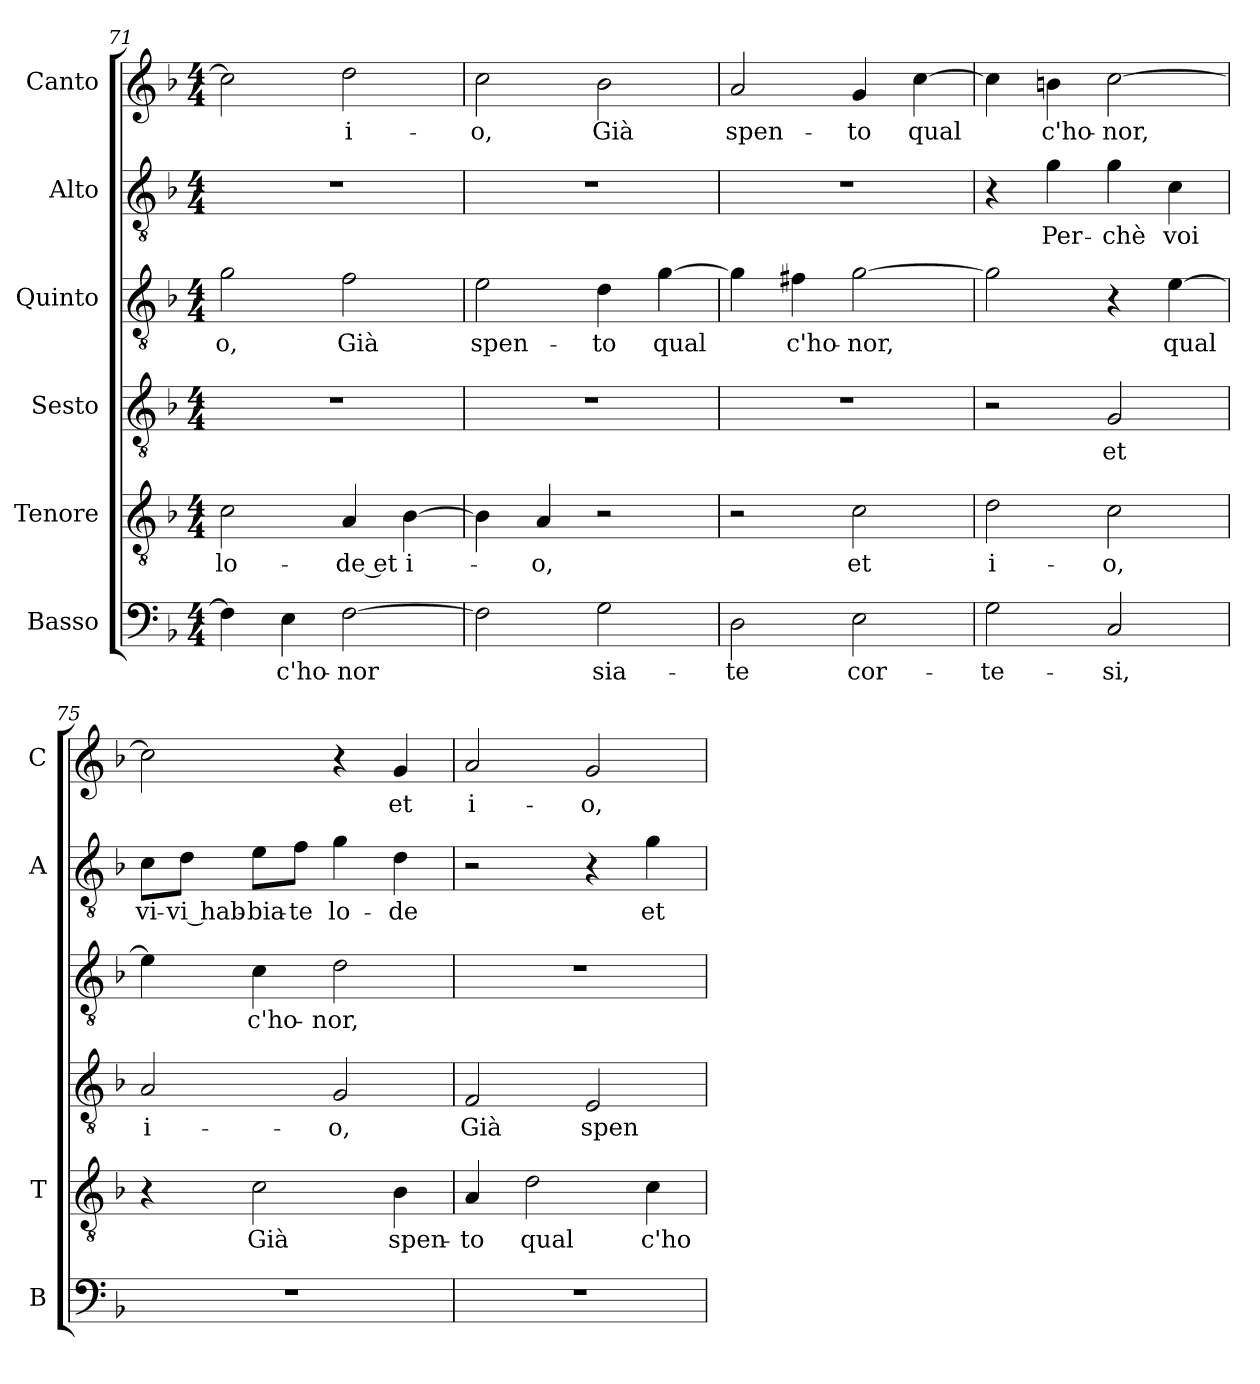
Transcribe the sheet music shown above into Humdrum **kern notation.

**kern	**text	**kern	**text	**kern	**text	**kern	**text	**kern	**text	**kern	**text
*part6	*part6	*part5	*part5	*part4	*part4	*part3	*part3	*part2	*part2	*part1	*part1
*staff6	*staff6	*staff5	*staff5	*staff4	*staff4	*staff3	*staff3	*staff2	*staff2	*staff1	*staff1
*I"Basso	*	*I"Tenore	*	*I"Sesto	*	*I"Quinto	*	*I"Alto	*	*I"Canto	*
*I'B	*	*I'T	*	*	*	*	*	*I'A	*	*I'C	*
*clefF4	*	*clefGv2	*	*clefGv2	*	*clefGv2	*	*clefGv2	*	*clefG2	*
*k[b-]	*	*k[b-]	*	*k[b-]	*	*k[b-]	*	*k[b-]	*	*k[b-]	*
*F:	*	*F:	*	*F:	*	*F:	*	*F:	*	*F:	*
*M4/4	*	*M4/4	*	*M4/4	*	*M4/4	*	*M4/4	*	*M4/4	*
=71	=71	=71	=71	=71	=71	=71	=71	=71	=71	=71	=71
!	!	!	!LO:LY:b	!	!	!	!	!	!	!	!
!	!	!	!	!	!	!	!LO:LY:b	!	!	!	!
4F\]	.	2c\	lo-	1r	.	2g\	-o,	1r	.	2cc\]	.
!	!LO:LY:b	!	!	!	!	!	!	!	!	!	!
4E\	c'ho-	.	.	.	.	.	.	.	.	.	.
!	!LO:LY:b	!	!	!	!	!	!	!	!	!	!
!	!	!	!LO:LY:b	!	!	!	!	!	!	!	!
!	!	!	!	!	!	!	!LO:LY:b	!	!	!	!
!	!	!	!	!	!	!	!	!	!	!	!LO:LY:b
[2F\	-nor	4A/	-de et	.	.	2f\	Già	.	.	2dd\	i-
!	!	!	!LO:LY:b	!	!	!	!	!	!	!	!
.	.	[4B-\	i-	.	.	.	.	.	.	.	.
=72	=72	=72	=72	=72	=72	=72	=72	=72	=72	=72	=72
!	!	!	!	!	!	!	!LO:LY:b	!	!	!	!
!	!	!	!	!	!	!	!	!	!	!	!LO:LY:b
2F\]	.	4B-\]	.	1r	.	2e\	spen-	1r	.	2cc\	-o,
!	!	!	!LO:LY:b	!	!	!	!	!	!	!	!
.	.	4A/	-o,	.	.	.	.	.	.	.	.
!	!LO:LY:b	!	!	!	!	!	!	!	!	!	!
!	!	!	!	!	!	!	!LO:LY:b	!	!	!	!
!	!	!	!	!	!	!	!	!	!	!	!LO:LY:b
2G\	sia-	2r	.	.	.	4d\	-to	.	.	2b-\	Già
!	!	!	!	!	!	!	!LO:LY:b	!	!	!	!
.	.	.	.	.	.	[4g\	qual	.	.	.	.
=73	=73	=73	=73	=73	=73	=73	=73	=73	=73	=73	=73
!	!LO:LY:b	!	!	!	!	!	!	!	!	!	!
!	!	!	!	!	!	!	!	!	!	!	!LO:LY:b
2D\	-te	2r	.	1r	.	4g\]	.	1r	.	2a/	spen-
!	!	!	!	!	!	!	!LO:LY:b	!	!	!	!
.	.	.	.	.	.	4f#X\	c'ho-	.	.	.	.
!	!LO:LY:b	!	!	!	!	!	!	!	!	!	!
!	!	!	!LO:LY:b	!	!	!	!	!	!	!	!
!	!	!	!	!	!	!	!LO:LY:b	!	!	!	!
!	!	!	!	!	!	!	!	!	!	!	!LO:LY:b
2E\	cor-	2c\	et	.	.	[2g\	-nor,	.	.	4g/	-to
!	!	!	!	!	!	!	!	!	!	!	!LO:LY:b
.	.	.	.	.	.	.	.	.	.	[4cc\	qual
!!LO:PB:g=z
=74	=74	=74	=74	=74	=74	=74	=74	=74	=74	=74	=74
!	!LO:LY:b	!	!	!	!	!	!	!	!	!	!
!	!	!	!LO:LY:b	!	!	!	!	!	!	!	!
2G\	-te-	2d\	i-	2r	.	2g\]	.	4r	.	4cc\]	.
!	!	!	!	!	!	!	!	!	!LO:LY:b	!	!
!	!	!	!	!	!	!	!	!	!	!	!LO:LY:b
.	.	.	.	.	.	.	.	4g\	Per-	4bn\	c'ho-
!	!LO:LY:b	!	!	!	!	!	!	!	!	!	!
!	!	!	!LO:LY:b	!	!	!	!	!	!	!	!
!	!	!	!	!	!LO:LY:b	!	!	!	!	!	!
!	!	!	!	!	!	!	!	!	!LO:LY:b	!	!
!	!	!	!	!	!	!	!	!	!	!	!LO:LY:b
2C/	-si,	2c\	-o,	2G/	et	4r	.	4g\	-chè	[2cc\	-nor,
!	!	!	!	!	!	!	!LO:LY:b	!	!	!	!
!	!	!	!	!	!	!	!	!	!LO:LY:b	!	!
.	.	.	.	.	.	[4e\	qual	4c\	voi	.	.
=75	=75	=75	=75	=75	=75	=75	=75	=75	=75	=75	=75
!	!	!	!	!	!LO:LY:b	!	!	!	!	!	!
!	!	!	!	!	!	!	!	!	!LO:LY:b	!	!
1r	.	4r	.	2A/	i-	4e\]	.	8c\L	vi-	2cc\]	.
!	!	!	!	!	!	!	!	!	!LO:LY:b	!	!
.	.	.	.	.	.	.	.	8d\J	-vi hab-	.	.
!	!	!	!LO:LY:b	!	!	!	!	!	!	!	!
!	!	!	!	!	!	!	!LO:LY:b	!	!	!	!
!	!	!	!	!	!	!	!	!	!LO:LY:b	!	!
.	.	2c\	Già	.	.	4c\	c'ho-	8e\L	-bia-	.	.
!	!	!	!	!	!	!	!	!	!LO:LY:b	!	!
.	.	.	.	.	.	.	.	8f\J	-te	.	.
!	!	!	!	!	!LO:LY:b	!	!	!	!	!	!
!	!	!	!	!	!	!	!LO:LY:b	!	!	!	!
!	!	!	!	!	!	!	!	!	!LO:LY:b	!	!
.	.	.	.	2G/	-o,	2d\	-nor,	4g\	lo-	4r	.
!	!	!	!LO:LY:b	!	!	!	!	!	!	!	!
!	!	!	!	!	!	!	!	!	!LO:LY:b	!	!
!	!	!	!	!	!	!	!	!	!	!	!LO:LY:b
.	.	4B-\	spen-	.	.	.	.	4d\	-de	4g/	et
=76	=76	=76	=76	=76	=76	=76	=76	=76	=76	=76	=76
!	!	!	!LO:LY:b	!	!	!	!	!	!	!	!
!	!	!	!	!	!LO:LY:b	!	!	!	!	!	!
!	!	!	!	!	!	!	!	!	!	!	!LO:LY:b
1r	.	4A/	-to	2F/	Già	1r	.	2r	.	2a/	i-
!	!	!	!LO:LY:b	!	!	!	!	!	!	!	!
.	.	2d\	qual	.	.	.	.	.	.	.	.
!	!	!	!	!	!LO:LY:b	!	!	!	!	!	!
!	!	!	!	!	!	!	!	!	!	!	!LO:LY:b
.	.	.	.	2E/	spen-	.	.	4r	.	2g/	-o,
!	!	!	!LO:LY:b	!	!	!	!	!	!	!	!
!	!	!	!	!	!	!	!	!	!LO:LY:b	!	!
.	.	4c\	c'ho-	.	.	.	.	4g\	et	.	.
=	=	=	=	=	=	=	=	=	=	=	=
*-	*-	*-	*-	*-	*-	*-	*-	*-	*-	*-	*-
